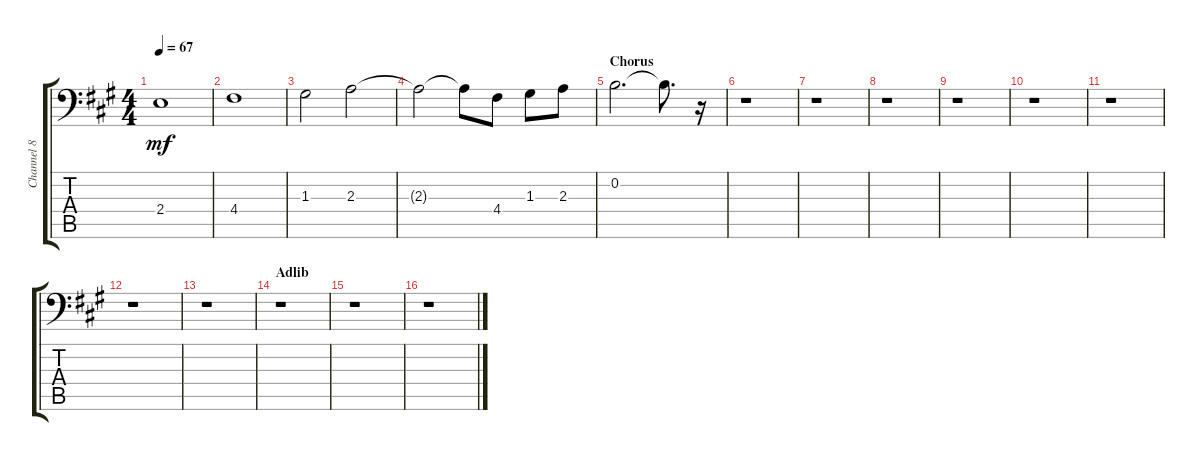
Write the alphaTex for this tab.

\track ("Channel 8" "Channel 8") {instrument frenchhorn}
\staff {score tabs}
\tuning (E4 B3 G3 D3 A2 E2) {hide}
\ts (4 4)
\tempo 67
\clef f4
\ks f#minor
2.4.1{dy mf} |
4.4.1 |
1.3.2 2.3.2 |
2.3{t}.2 2.3{t}.8 4.4.8 1.3.8 2.3.8 |
\section ("" "Chorus")
0.2.2{d} 0.2{t}.8{d} r.16 |
r.1 |
r.1 |
r.1 |
r.1 |
r.1 |
r.1 |
r.1 |
r.1 |
\section ("" "Adlib")
r.1 |
r.1 |
r.1
